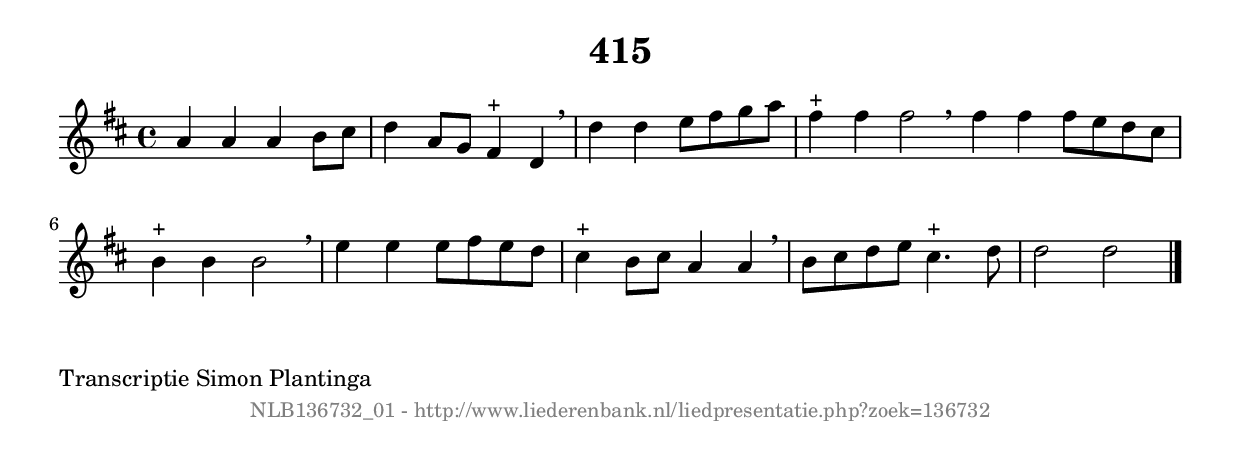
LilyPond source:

%
% produced by wce2krn 1.64 (7 June 2014)
%
\version"2.16"
#(append! paper-alist '(("long" . (cons (* 210 mm) (* 2000 mm)))))
#(set-default-paper-size "long")
sb = {\breathe}
mBreak = {\breathe }
bBreak = {\breathe }
x = {\once\override NoteHead #'style = #'cross }
gl=\glissando
itime={\override Staff.TimeSignature #'stencil = ##f }
ficta = {\once\set suggestAccidentals = ##t}
fine = {\once\override Score.RehearsalMark #'self-alignment-X = #1 \mark \markup {\italic{Fine}}}
dc = {\once\override Score.RehearsalMark #'self-alignment-X = #1 \mark \markup {\italic{D.C.}}}
dcf = {\once\override Score.RehearsalMark #'self-alignment-X = #1 \mark \markup {\italic{D.C. al Fine}}}
dcc = {\once\override Score.RehearsalMark #'self-alignment-X = #1 \mark \markup {\italic{D.C. al Coda}}}
ds = {\once\override Score.RehearsalMark #'self-alignment-X = #1 \mark \markup {\italic{D.S.}}}
dsf = {\once\override Score.RehearsalMark #'self-alignment-X = #1 \mark \markup {\italic{D.S. al Fine}}}
dsc = {\once\override Score.RehearsalMark #'self-alignment-X = #1 \mark \markup {\italic{D.S. al Coda}}}
pv = {\set Score.repeatCommands = #'((volta "1"))}
sv = {\set Score.repeatCommands = #'((volta "2"))}
tv = {\set Score.repeatCommands = #'((volta "3"))}
qv = {\set Score.repeatCommands = #'((volta "4"))}
xv = {\set Score.repeatCommands = #'((volta #f))}
\header{ tagline = ""
title = "415"
}
\score {{
\key d \major
\relative g'
{
\set melismaBusyProperties = #'()
\time 4/4
\tempo 4=120
\override Score.MetronomeMark #'transparent = ##t
\override Score.RehearsalMark #'break-visibility = #(vector #t #t #f)
a4 a4 a4 b8 cis8 | d4 a8 g8 fis4^"+" d4 \sb | d'4 d4 e8 fis8 g8 a8 | fis4^"+" fis4 fis2 \bar ":|:" \bBreak
fis4 fis4 fis8 e8 d8 cis8 | b4^"+" b4 b2 \sb | e4 e4 e8 fis8 e8 d8 | cis4^"+" b8 cis8 a4 a4 \sb | b8 cis8 d8 e8 cis4.^"+" d8 | d2 d2 \bar "|."
 }}
 \midi { }
 \layout {
            indent = 0.0\cm
}
}
\markup { \wordwrap-string #" 
Transcriptie Simon Plantinga
"}
\markup { \vspace #0 } \markup { \with-color #grey \fill-line { \center-column { \smaller "NLB136732_01 - http://www.liederenbank.nl/liedpresentatie.php?zoek=136732" } } }
